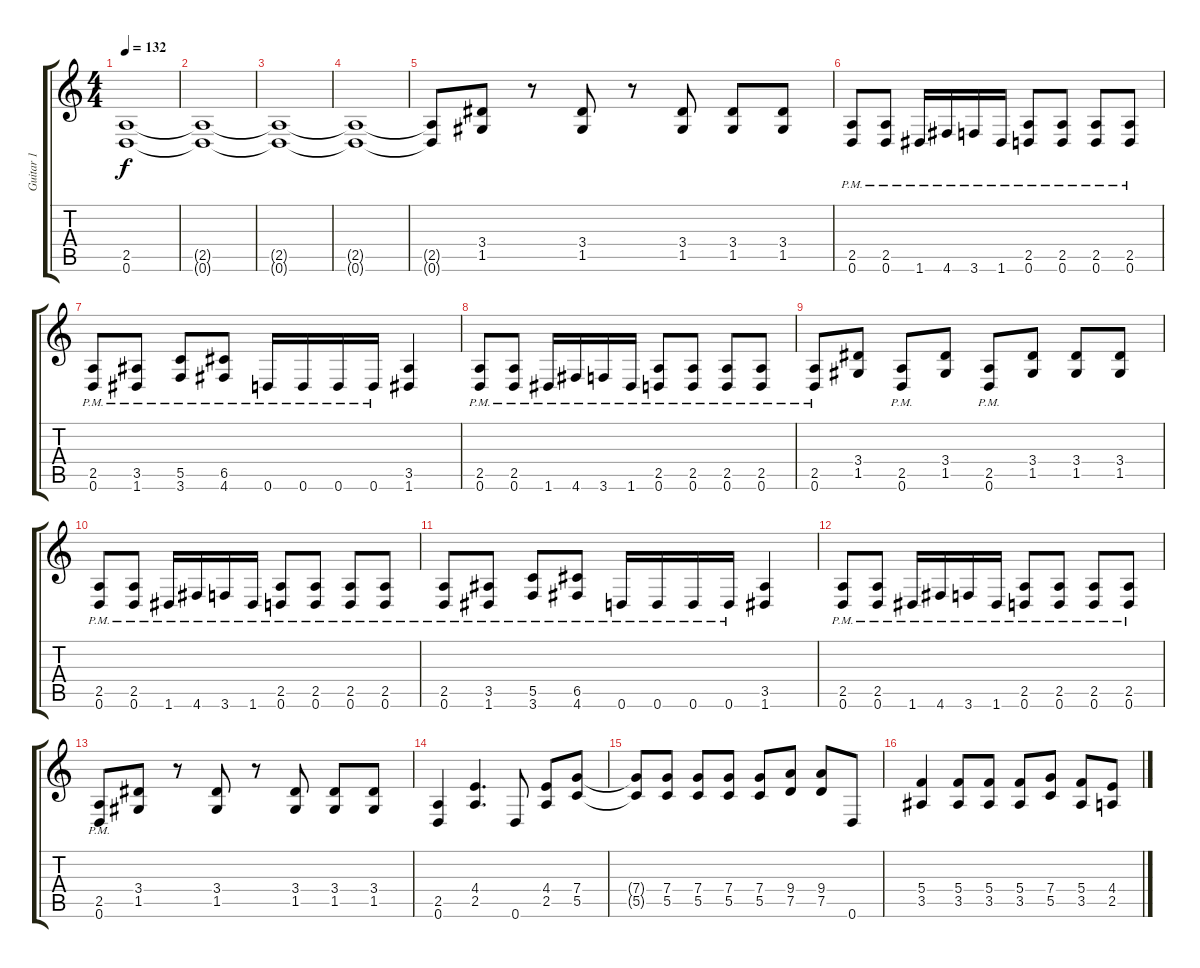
\track ("Guitar 1" "Guitar 1") {instrument distortionguitar}
\staff {score tabs}
\tuning (D4 A3 F3 C3 G2 D2) {hide}
\ts (4 4)
\tempo 132
\clef g2
\ks c
(2.5{t} 0.6{t}).1{dy f} |
(2.5{t} 0.6{t}).1{volume 5} |
(2.5{t} 0.6{t}).1 |
(2.5{t} 0.6{t}).1 |
(2.5{t} 0.6{t}).8 (3.4 1.5).8{volume 13} r.8 (3.4 1.5).8 r.8 (3.4 1.5).8 (3.4 1.5).8 (3.4 1.5).8 |
(2.5{pm} 0.6{pm}).8 (2.5{pm} 0.6{pm}).8 1.6{pm}.16 4.6{pm}.16 3.6{pm}.16 1.6{pm}.16 (2.5{pm} 0.6{pm}).8 (2.5{pm} 0.6{pm}).8 (2.5{pm} 0.6{pm}).8 (2.5{pm} 0.6{pm}).8 |
(2.5{pm} 0.6{pm}).8 (3.5{pm} 1.6{pm}).8 (5.5{pm} 3.6{pm}).8 (6.5{pm} 4.6{pm}).8 0.6{pm}.16 0.6{pm}.16 0.6{pm}.16 0.6{pm}.16 (3.5 1.6).4 |
(2.5{pm} 0.6{pm}).8 (2.5{pm} 0.6{pm}).8 1.6{pm}.16 4.6{pm}.16 3.6{pm}.16 1.6{pm}.16 (2.5{pm} 0.6{pm}).8 (2.5{pm} 0.6{pm}).8 (2.5{pm} 0.6{pm}).8 (2.5{pm} 0.6{pm}).8 |
(2.5{pm} 0.6{pm}).8 (3.4 1.5).8 (2.5{pm} 0.6{pm}).8 (3.4 1.5).8 (2.5{pm} 0.6{pm}).8 (3.4 1.5).8 (3.4 1.5).8 (3.4 1.5).8 |
(2.5{pm} 0.6{pm}).8 (2.5{pm} 0.6{pm}).8 1.6{pm}.16 4.6{pm}.16 3.6{pm}.16 1.6{pm}.16 (2.5{pm} 0.6{pm}).8 (2.5{pm} 0.6{pm}).8 (2.5{pm} 0.6{pm}).8 (2.5{pm} 0.6{pm}).8 |
(2.5{pm} 0.6{pm}).8 (3.5{pm} 1.6{pm}).8 (5.5{pm} 3.6{pm}).8 (6.5{pm} 4.6{pm}).8 0.6{pm}.16 0.6{pm}.16 0.6{pm}.16 0.6{pm}.16 (3.5 1.6).4 |
(2.5{pm} 0.6{pm}).8 (2.5{pm} 0.6{pm}).8 1.6{pm}.16 4.6{pm}.16 3.6{pm}.16 1.6{pm}.16 (2.5{pm} 0.6{pm}).8 (2.5{pm} 0.6{pm}).8 (2.5{pm} 0.6{pm}).8 (2.5{pm} 0.6{pm}).8 |
(2.5{pm} 0.6{pm}).8 (3.4 1.5).8 r.8 (3.4 1.5).8 r.8 (3.4 1.5).8 (3.4 1.5).8 (3.4 1.5).8 |
(2.5 0.6).4 (4.4 2.5).4{d} 0.6.8 (4.4 2.5).8 (7.4 5.5).8 |
(7.4{t} 5.5{t}).8 (7.4 5.5).8 (7.4 5.5).8 (7.4 5.5).8 (7.4 5.5).8 (9.4 7.5).8 (9.4 7.5).8 0.6.8 |
(5.4 3.5).4 (5.4 3.5).8 (5.4 3.5).8 (5.4 3.5).8 (7.4 5.5).8 (5.4 3.5).8 (4.4 2.5).8
